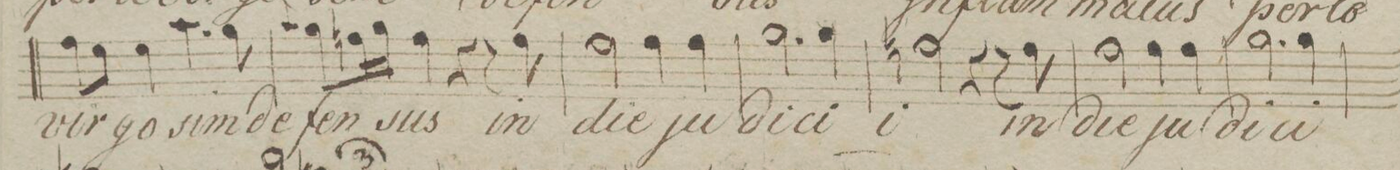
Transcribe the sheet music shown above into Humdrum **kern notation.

**kern	**text	**dynam
*I"Tenor.	*	*
*clefC4	*	*
*k[b-e-]	*	*
*met(c)	*	*
*M4/4	*	*
8e-\L	vir-	.
8d\J	.	.
4d\	-go	.
4.g\	sim	.
8f\	de-	.
=34	=34	=34
8qqg/	.	.
8f\L	-fen-	.
16en\L	.	.
16f\JJ	.	.
4e\	-sus	.
4r	.	.
8r	.	.
8e\	in	.
=35	=35	=35
2en\	die	.
4e\	ju-	.
4e\	.	.
=36	=36	=36
2.f\	-di-	.
4f\	-ci-	.
=37	=37	=37
2en\	-i	.
4r	.	.
8r	.	.
8e\	in	.
=38	=38	=38
2en\	die	.
4e\	ju-	.
4e\	.	.
=39	=39	=39
2.f\	-di-	.
4f\	-ci-	.
=40	=40	=40
*-	*-	*-
